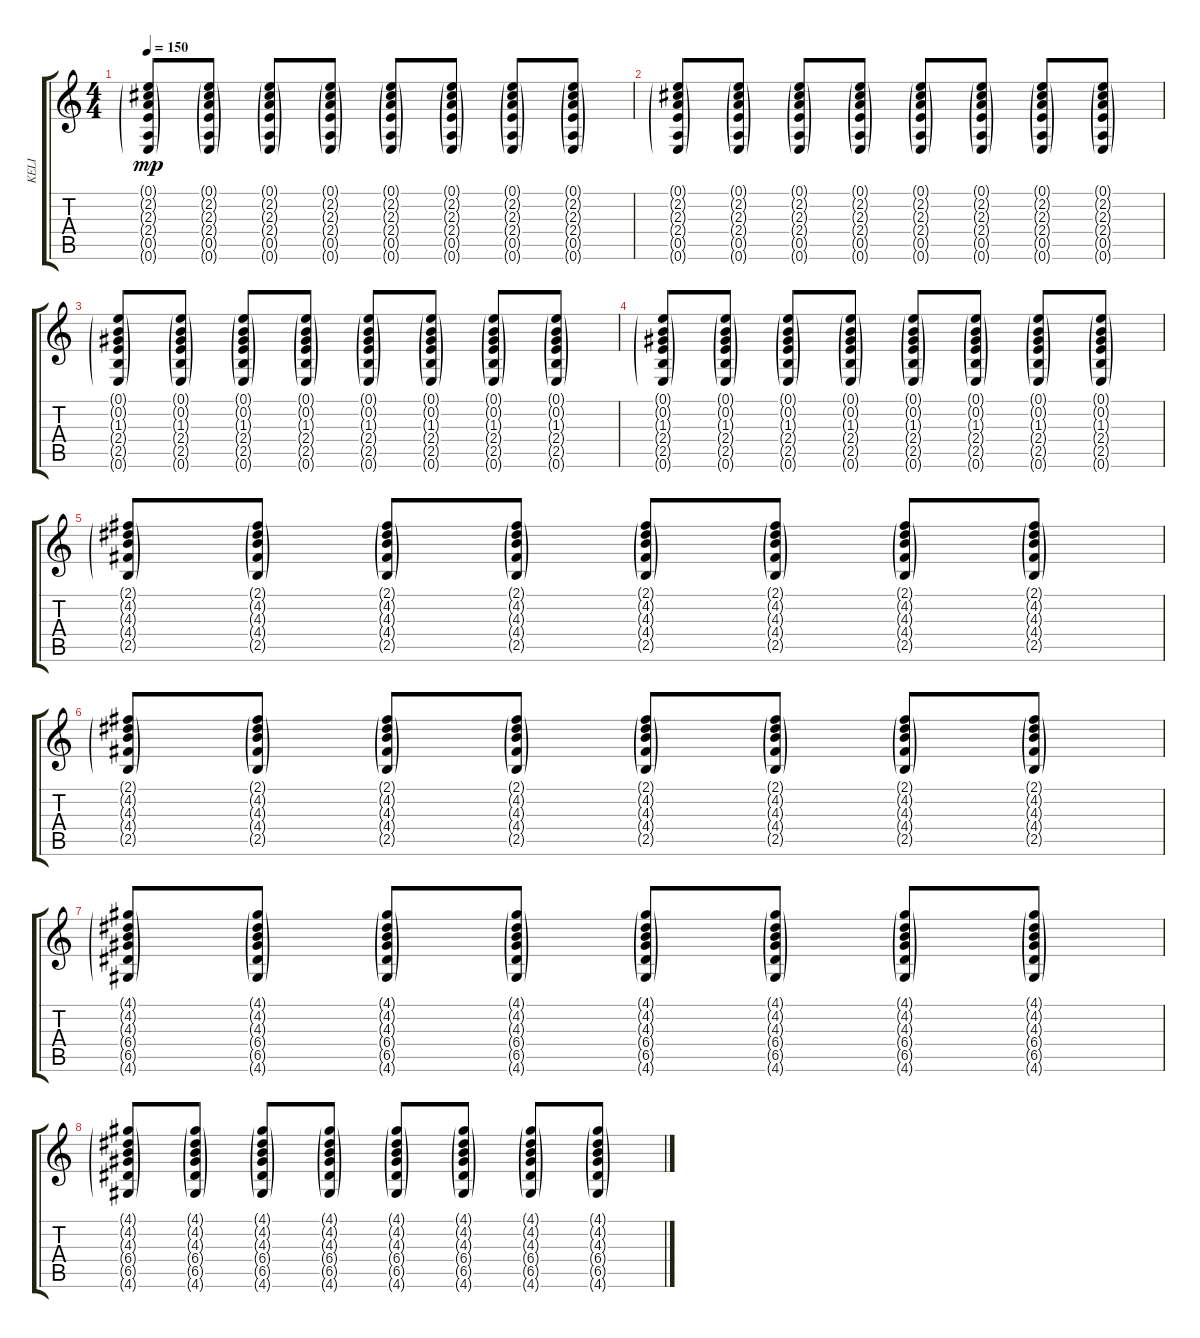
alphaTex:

\track ("KELI" "KELI") {instrument distortionguitar}
\staff {score tabs}
\tuning (E4 B3 G3 D3 A2 E2) {hide}
\ts (4 4)
\tempo 150
\clef g2
\ks c
(0.1{g} 2.2{g} 2.3{g} 2.4{g} 0.5{g} 0.6{g}).8{dy mp} (0.1{g} 2.2{g} 2.3{g} 2.4{g} 0.5{g} 0.6{g}).8 (0.1{g} 2.2{g} 2.3{g} 2.4{g} 0.5{g} 0.6{g}).8 (0.1{g} 2.2{g} 2.3{g} 2.4{g} 0.5{g} 0.6{g}).8 (0.1{g} 2.2{g} 2.3{g} 2.4{g} 0.5{g} 0.6{g}).8 (0.1{g} 2.2{g} 2.3{g} 2.4{g} 0.5{g} 0.6{g}).8 (0.1{g} 2.2{g} 2.3{g} 2.4{g} 0.5{g} 0.6{g}).8 (0.1{g} 2.2{g} 2.3{g} 2.4{g} 0.5{g} 0.6{g}).8 |
(0.1{g} 2.2{g} 2.3{g} 2.4{g} 0.5{g} 0.6{g}).8 (0.1{g} 2.2{g} 2.3{g} 2.4{g} 0.5{g} 0.6{g}).8 (0.1{g} 2.2{g} 2.3{g} 2.4{g} 0.5{g} 0.6{g}).8 (0.1{g} 2.2{g} 2.3{g} 2.4{g} 0.5{g} 0.6{g}).8 (0.1{g} 2.2{g} 2.3{g} 2.4{g} 0.5{g} 0.6{g}).8 (0.1{g} 2.2{g} 2.3{g} 2.4{g} 0.5{g} 0.6{g}).8 (0.1{g} 2.2{g} 2.3{g} 2.4{g} 0.5{g} 0.6{g}).8 (0.1{g} 2.2{g} 2.3{g} 2.4{g} 0.5{g} 0.6{g}).8 |
(0.1{g} 0.2{g} 1.3{g} 2.4{g} 2.5{g} 0.6{g}).8 (0.1{g} 0.2{g} 1.3{g} 2.4{g} 2.5{g} 0.6{g}).8 (0.1{g} 0.2{g} 1.3{g} 2.4{g} 2.5{g} 0.6{g}).8 (0.1{g} 0.2{g} 1.3{g} 2.4{g} 2.5{g} 0.6{g}).8 (0.1{g} 0.2{g} 1.3{g} 2.4{g} 2.5{g} 0.6{g}).8 (0.1{g} 0.2{g} 1.3{g} 2.4{g} 2.5{g} 0.6{g}).8 (0.1{g} 0.2{g} 1.3{g} 2.4{g} 2.5{g} 0.6{g}).8 (0.1{g} 0.2{g} 1.3{g} 2.4{g} 2.5{g} 0.6{g}).8 |
(0.1{g} 0.2{g} 1.3{g} 2.4{g} 2.5{g} 0.6{g}).8 (0.1{g} 0.2{g} 1.3{g} 2.4{g} 2.5{g} 0.6{g}).8 (0.1{g} 0.2{g} 1.3{g} 2.4{g} 2.5{g} 0.6{g}).8 (0.1{g} 0.2{g} 1.3{g} 2.4{g} 2.5{g} 0.6{g}).8 (0.1{g} 0.2{g} 1.3{g} 2.4{g} 2.5{g} 0.6{g}).8 (0.1{g} 0.2{g} 1.3{g} 2.4{g} 2.5{g} 0.6{g}).8 (0.1{g} 0.2{g} 1.3{g} 2.4{g} 2.5{g} 0.6{g}).8 (0.1{g} 0.2{g} 1.3{g} 2.4{g} 2.5{g} 0.6{g}).8 |
(2.1{g} 4.2{g} 4.3{g} 4.4{g} 2.5{g}).8 (2.1{g} 4.2{g} 4.3{g} 4.4{g} 2.5{g}).8 (2.1{g} 4.2{g} 4.3{g} 4.4{g} 2.5{g}).8 (2.1{g} 4.2{g} 4.3{g} 4.4{g} 2.5{g}).8 (2.1{g} 4.2{g} 4.3{g} 4.4{g} 2.5{g}).8 (2.1{g} 4.2{g} 4.3{g} 4.4{g} 2.5{g}).8 (2.1{g} 4.2{g} 4.3{g} 4.4{g} 2.5{g}).8 (2.1{g} 4.2{g} 4.3{g} 4.4{g} 2.5{g}).8 |
(2.1{g} 4.2{g} 4.3{g} 4.4{g} 2.5{g}).8 (2.1{g} 4.2{g} 4.3{g} 4.4{g} 2.5{g}).8 (2.1{g} 4.2{g} 4.3{g} 4.4{g} 2.5{g}).8 (2.1{g} 4.2{g} 4.3{g} 4.4{g} 2.5{g}).8 (2.1{g} 4.2{g} 4.3{g} 4.4{g} 2.5{g}).8 (2.1{g} 4.2{g} 4.3{g} 4.4{g} 2.5{g}).8 (2.1{g} 4.2{g} 4.3{g} 4.4{g} 2.5{g}).8 (2.1{g} 4.2{g} 4.3{g} 4.4{g} 2.5{g}).8 |
(4.1{g} 4.2{g} 4.3{g} 6.4{g} 6.5{g} 4.6{g}).8 (4.1{g} 4.2{g} 4.3{g} 6.4{g} 6.5{g} 4.6{g}).8 (4.1{g} 4.2{g} 4.3{g} 6.4{g} 6.5{g} 4.6{g}).8 (4.1{g} 4.2{g} 4.3{g} 6.4{g} 6.5{g} 4.6{g}).8 (4.1{g} 4.2{g} 4.3{g} 6.4{g} 6.5{g} 4.6{g}).8 (4.1{g} 4.2{g} 4.3{g} 6.4{g} 6.5{g} 4.6{g}).8 (4.1{g} 4.2{g} 4.3{g} 6.4{g} 6.5{g} 4.6{g}).8 (4.1{g} 4.2{g} 4.3{g} 6.4{g} 6.5{g} 4.6{g}).8 |
(4.1{g} 4.2{g} 4.3{g} 6.4{g} 6.5{g} 4.6{g}).8 (4.1{g} 4.2{g} 4.3{g} 6.4{g} 6.5{g} 4.6{g}).8 (4.1{g} 4.2{g} 4.3{g} 6.4{g} 6.5{g} 4.6{g}).8 (4.1{g} 4.2{g} 4.3{g} 6.4{g} 6.5{g} 4.6{g}).8 (4.1{g} 4.2{g} 4.3{g} 6.4{g} 6.5{g} 4.6{g}).8 (4.1{g} 4.2{g} 4.3{g} 6.4{g} 6.5{g} 4.6{g}).8 (4.1{g} 4.2{g} 4.3{g} 6.4{g} 6.5{g} 4.6{g}).8 (4.1{g} 4.2{g} 4.3{g} 6.4{g} 6.5{g} 4.6{g}).8
